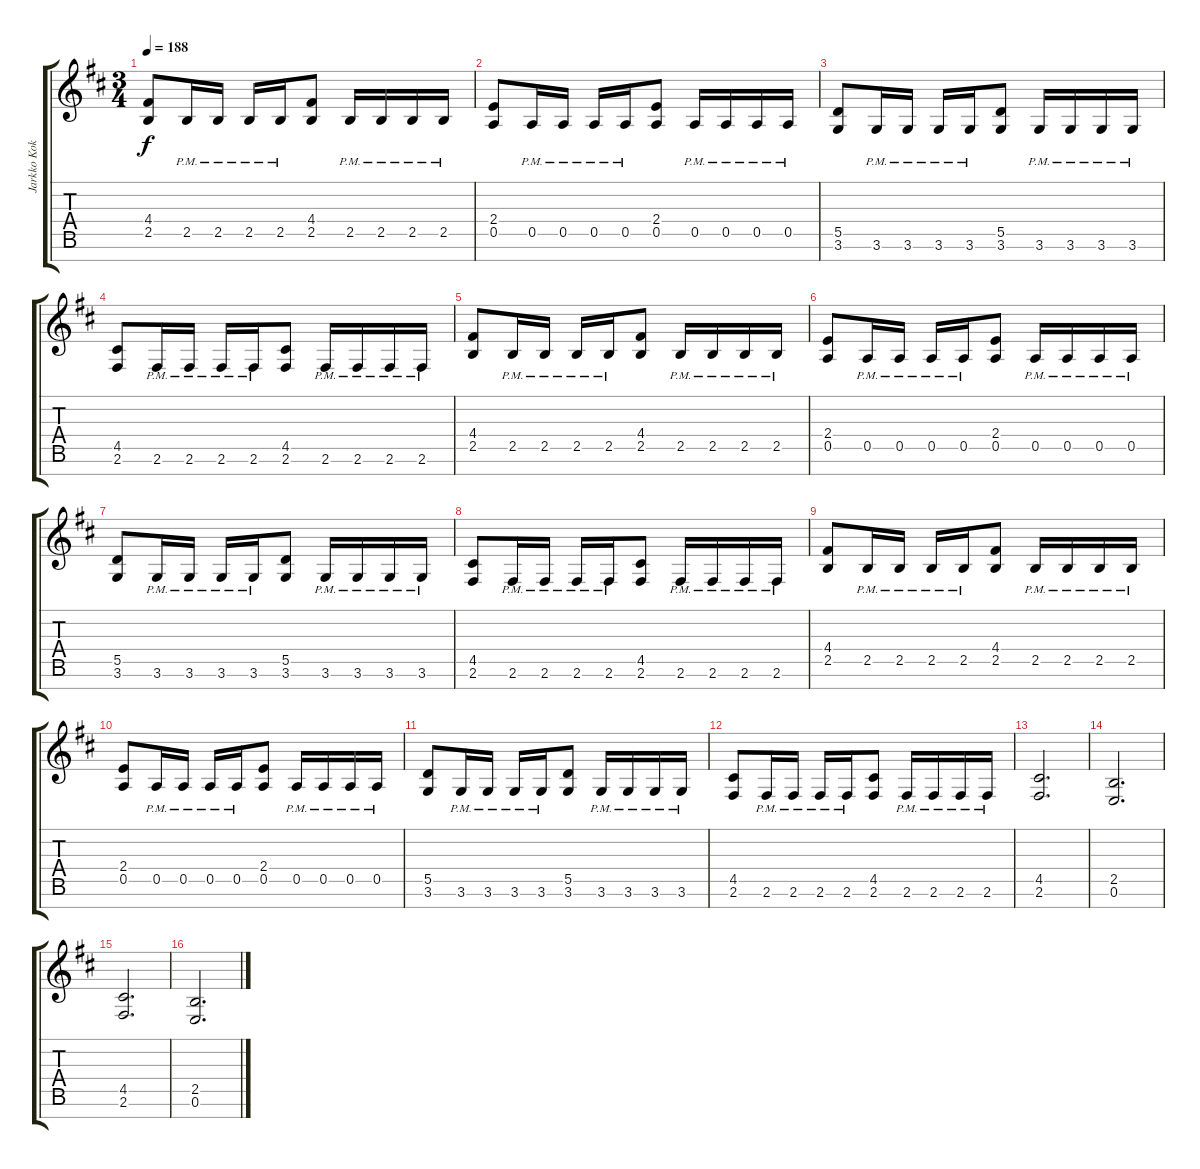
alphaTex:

\track ("Jarkko Kokko (guitar)" "Jarkko Kok") {instrument distortionguitar}
\staff {score tabs}
\tuning (E4 B3 G3 D3 A2 E2 B1) {hide}
\ts (3 4)
\tempo 188
\clef g2
\ks bminor
(4.4 2.5).8{dy f} 2.5{pm}.16 2.5{pm}.16 2.5{pm}.16 2.5{pm}.16 (4.4 2.5).8 2.5{pm}.16 2.5{pm}.16 2.5{pm}.16 2.5{pm}.16 |
(2.4 0.5).8 0.5{pm}.16 0.5{pm}.16 0.5{pm}.16 0.5{pm}.16 (2.4 0.5).8 0.5{pm}.16 0.5{pm}.16 0.5{pm}.16 0.5{pm}.16 |
(5.5 3.6).8 3.6{pm}.16 3.6{pm}.16 3.6{pm}.16 3.6{pm}.16 (5.5 3.6).8 3.6{pm}.16 3.6{pm}.16 3.6{pm}.16 3.6{pm}.16 |
(4.5 2.6).8 2.6{pm}.16 2.6{pm}.16 2.6{pm}.16 2.6{pm}.16 (4.5 2.6).8 2.6{pm}.16 2.6{pm}.16 2.6{pm}.16 2.6{pm}.16 |
(4.4 2.5).8 2.5{pm}.16 2.5{pm}.16 2.5{pm}.16 2.5{pm}.16 (4.4 2.5).8 2.5{pm}.16 2.5{pm}.16 2.5{pm}.16 2.5{pm}.16 |
(2.4 0.5).8 0.5{pm}.16 0.5{pm}.16 0.5{pm}.16 0.5{pm}.16 (2.4 0.5).8 0.5{pm}.16 0.5{pm}.16 0.5{pm}.16 0.5{pm}.16 |
(5.5 3.6).8 3.6{pm}.16 3.6{pm}.16 3.6{pm}.16 3.6{pm}.16 (5.5 3.6).8 3.6{pm}.16 3.6{pm}.16 3.6{pm}.16 3.6{pm}.16 |
(4.5 2.6).8 2.6{pm}.16 2.6{pm}.16 2.6{pm}.16 2.6{pm}.16 (4.5 2.6).8 2.6{pm}.16 2.6{pm}.16 2.6{pm}.16 2.6{pm}.16 |
(4.4 2.5).8 2.5{pm}.16 2.5{pm}.16 2.5{pm}.16 2.5{pm}.16 (4.4 2.5).8 2.5{pm}.16 2.5{pm}.16 2.5{pm}.16 2.5{pm}.16 |
(2.4 0.5).8 0.5{pm}.16 0.5{pm}.16 0.5{pm}.16 0.5{pm}.16 (2.4 0.5).8 0.5{pm}.16 0.5{pm}.16 0.5{pm}.16 0.5{pm}.16 |
(5.5 3.6).8 3.6{pm}.16 3.6{pm}.16 3.6{pm}.16 3.6{pm}.16 (5.5 3.6).8 3.6{pm}.16 3.6{pm}.16 3.6{pm}.16 3.6{pm}.16 |
(4.5 2.6).8 2.6{pm}.16 2.6{pm}.16 2.6{pm}.16 2.6{pm}.16 (4.5 2.6).8 2.6{pm}.16 2.6{pm}.16 2.6{pm}.16 2.6{pm}.16 |
(4.5 2.6).2{d} |
(2.5 0.6).2{d} |
(4.5 2.6).2{d} |
(2.5 0.6).2{d}
